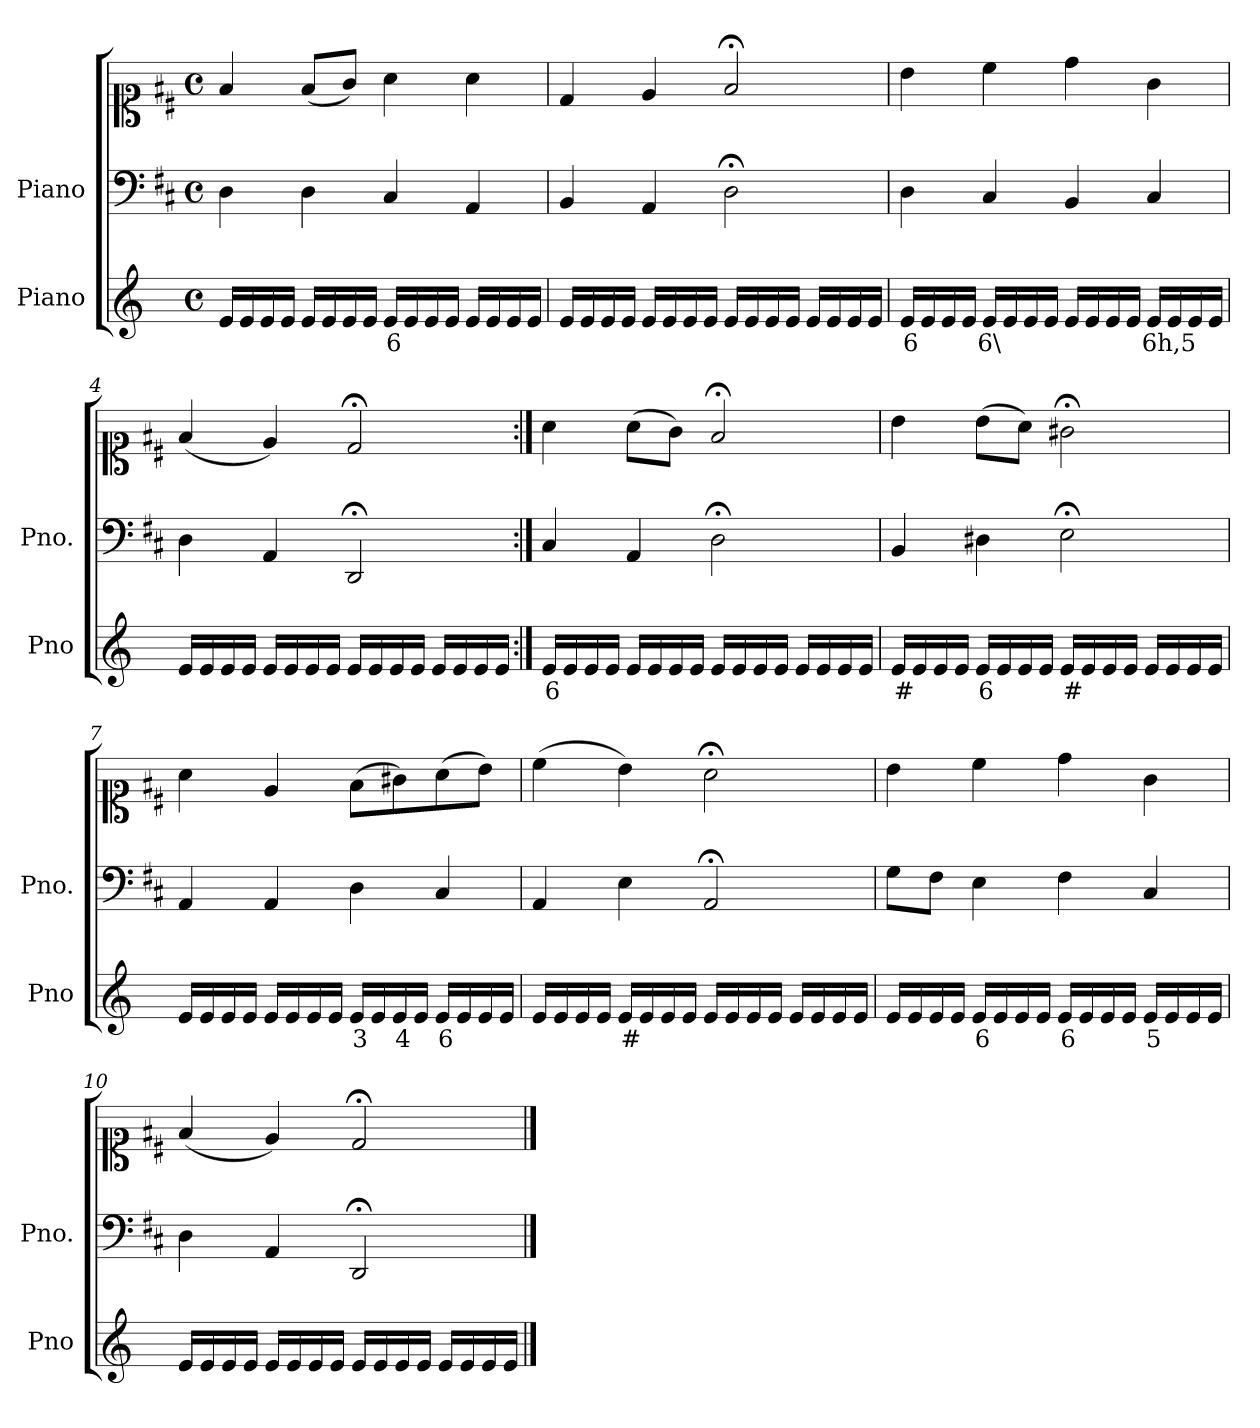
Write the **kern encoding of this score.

**kern	**text	**kern	**kern
*part2	*part2	*part1	*part1
*staff3	*staff3	*staff2	*staff1
*I"Piano	*	*I"Piano	*
*I'Pno	*	*I'Pno.	*
*clefG2	*	*clefF4	*clefC1
*k[]	*	*k[f#c#]	*k[f#c#]
*M4/4	*	*M4/4	*M4/4
*met(c)	*	*met(c)	*met(c)
=1	=1	=1	=1
16e/LL	.	4D\	4f#/
16e/	.	.	.
16e/	.	.	.
16e/JJ	.	.	.
16e/LL	.	4D\	(<8f#/L
16e/	.	.	.
16e/	.	.	8g/J)
16e/JJ	.	.	.
!	!LO:LY:b	!	!
16e/LL	6	4C#/	4a\
16e/	.	.	.
16e/	.	.	.
16e/JJ	.	.	.
16e/LL	.	4AA/	4a\
16e/	.	.	.
16e/	.	.	.
16e/JJ	.	.	.
=2	=2	=2	=2
16e/LL	.	4BB/	4d/
16e/	.	.	.
16e/	.	.	.
16e/JJ	.	.	.
16e/LL	.	4AA/	4e/
16e/	.	.	.
16e/	.	.	.
16e/JJ	.	.	.
16e/LL	.	2D;<\	2f#;</
16e/	.	.	.
16e/	.	.	.
16e/JJ	.	.	.
16e/LL	.	.	.
16e/	.	.	.
16e/	.	.	.
16e/JJ	.	.	.
=3	=3	=3	=3
!	!LO:LY:b	!	!
16e/LL	6	4D\	4b\
16e/	.	.	.
16e/	.	.	.
16e/JJ	.	.	.
!	!LO:LY:b	!	!
16e/LL	6\	4C#/	4cc#\
16e/	.	.	.
16e/	.	.	.
16e/JJ	.	.	.
16e/LL	.	4BB/	4dd\
16e/	.	.	.
16e/	.	.	.
16e/JJ	.	.	.
!	!LO:LY:b	!	!
16e/LL	6h,5	4C#/	4g\
16e/	.	.	.
16e/	.	.	.
16e/JJ	.	.	.
=4	=4	=4	=4
16e/LL	.	4D\	(<4f#/
16e/	.	.	.
16e/	.	.	.
16e/JJ	.	.	.
16e/LL	.	4AA/	4e/)
16e/	.	.	.
16e/	.	.	.
16e/JJ	.	.	.
16e/LL	.	2DD;</	2d;</
16e/	.	.	.
16e/	.	.	.
16e/JJ	.	.	.
16e/LL	.	.	.
16e/	.	.	.
16e/	.	.	.
16e/JJ	.	.	.
=5:|!	=5:|!	=5:|!	=5:|!
!	!LO:LY:b	!	!
16e/LL	6	4C#/	4a\
16e/	.	.	.
16e/	.	.	.
16e/JJ	.	.	.
16e/LL	.	4AA/	(>8a\L
16e/	.	.	.
16e/	.	.	8g\J)
16e/JJ	.	.	.
16e/LL	.	2D;<\	2f#;</
16e/	.	.	.
16e/	.	.	.
16e/JJ	.	.	.
16e/LL	.	.	.
16e/	.	.	.
16e/	.	.	.
16e/JJ	.	.	.
=6	=6	=6	=6
!	!LO:LY:b	!	!
16e/LL	#	4BB/	4b\
16e/	.	.	.
16e/	.	.	.
16e/JJ	.	.	.
!	!LO:LY:b	!	!
16e/LL	6	4D#X\	(>8b\L
16e/	.	.	.
16e/	.	.	8a\J)
16e/JJ	.	.	.
!	!LO:LY:b	!	!
16e/LL	#	2E;<\	2g#X;<\
16e/	.	.	.
16e/	.	.	.
16e/JJ	.	.	.
16e/LL	.	.	.
16e/	.	.	.
16e/	.	.	.
16e/JJ	.	.	.
=7	=7	=7	=7
16e/LL	.	4AA/	4a\
16e/	.	.	.
16e/	.	.	.
16e/JJ	.	.	.
16e/LL	.	4AA/	4e/
16e/	.	.	.
16e/	.	.	.
16e/JJ	.	.	.
!	!LO:LY:b	!	!
16e/LL	3	4D\	(>8f#\L
16e/	.	.	.
!	!LO:LY:b	!	!
16e/	4	.	8g#X\)
16e/JJ	.	.	.
!	!LO:LY:b	!	!
16e/LL	6	4C#/	(>8a\
16e/	.	.	.
16e/	.	.	8b\J)
16e/JJ	.	.	.
=8	=8	=8	=8
16e/LL	.	4AA/	(>4cc#\
16e/	.	.	.
16e/	.	.	.
16e/JJ	.	.	.
!	!LO:LY:b	!	!
16e/LL	#	4E\	4b\)
16e/	.	.	.
16e/	.	.	.
16e/JJ	.	.	.
16e/LL	.	2AA;</	2a;<\
16e/	.	.	.
16e/	.	.	.
16e/JJ	.	.	.
16e/LL	.	.	.
16e/	.	.	.
16e/	.	.	.
16e/JJ	.	.	.
=9	=9	=9	=9
16e/LL	.	8G\L	4b\
16e/	.	.	.
!	!LO:LY:b	!	!
16e/	_	8F#\J	.
16e/JJ	.	.	.
!	!LO:LY:b	!	!
16e/LL	6	4E\	4cc#\
16e/	.	.	.
16e/	.	.	.
16e/JJ	.	.	.
!	!LO:LY:b	!	!
16e/LL	6	4F#\	4dd\
16e/	.	.	.
16e/	.	.	.
16e/JJ	.	.	.
!	!LO:LY:b	!	!
16e/LL	5	4C#/	4g\
16e/	.	.	.
16e/	.	.	.
16e/JJ	.	.	.
=10	=10	=10	=10
16e/LL	.	4D\	(<4f#/
16e/	.	.	.
16e/	.	.	.
16e/JJ	.	.	.
16e/LL	.	4AA/	4e/)
16e/	.	.	.
16e/	.	.	.
16e/JJ	.	.	.
16e/LL	.	2DD;</	2d;</
16e/	.	.	.
16e/	.	.	.
16e/JJ	.	.	.
16e/LL	.	.	.
16e/	.	.	.
16e/	.	.	.
16e/JJ	.	.	.
==	==	==	==
*-	*-	*-	*-
